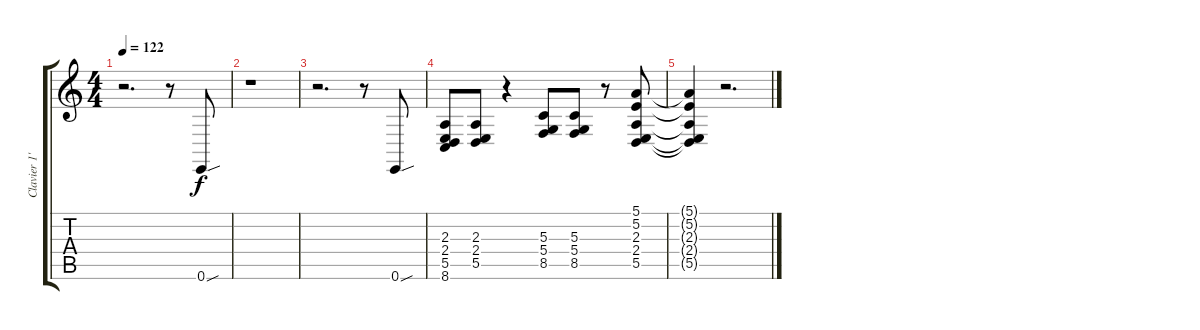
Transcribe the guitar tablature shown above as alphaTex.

\track ("Clavier 1'" "Clavier 1'") {instrument synthbrass1}
\staff {score tabs}
\tuning (E4 B3 G3 D3 A2 E2) {hide}
\ts (4 4)
\tempo 122
\clef g2
\ks c
r.2{d dy f} r.8 0.6{sou}.8 |
r.1 |
r.2{d} r.8 0.6{sou}.8 |
(2.3 2.4 5.5 8.6).8 (2.3 2.4 5.5).8 r.4 (5.3 5.4 8.5).8 (5.3 5.4 8.5).8 r.8 (5.1 5.2 2.3 2.4 5.5).8 |
(5.1{t} 5.2{t} 2.3{t} 2.4{t} 5.5{t}).4 r.2{d}
